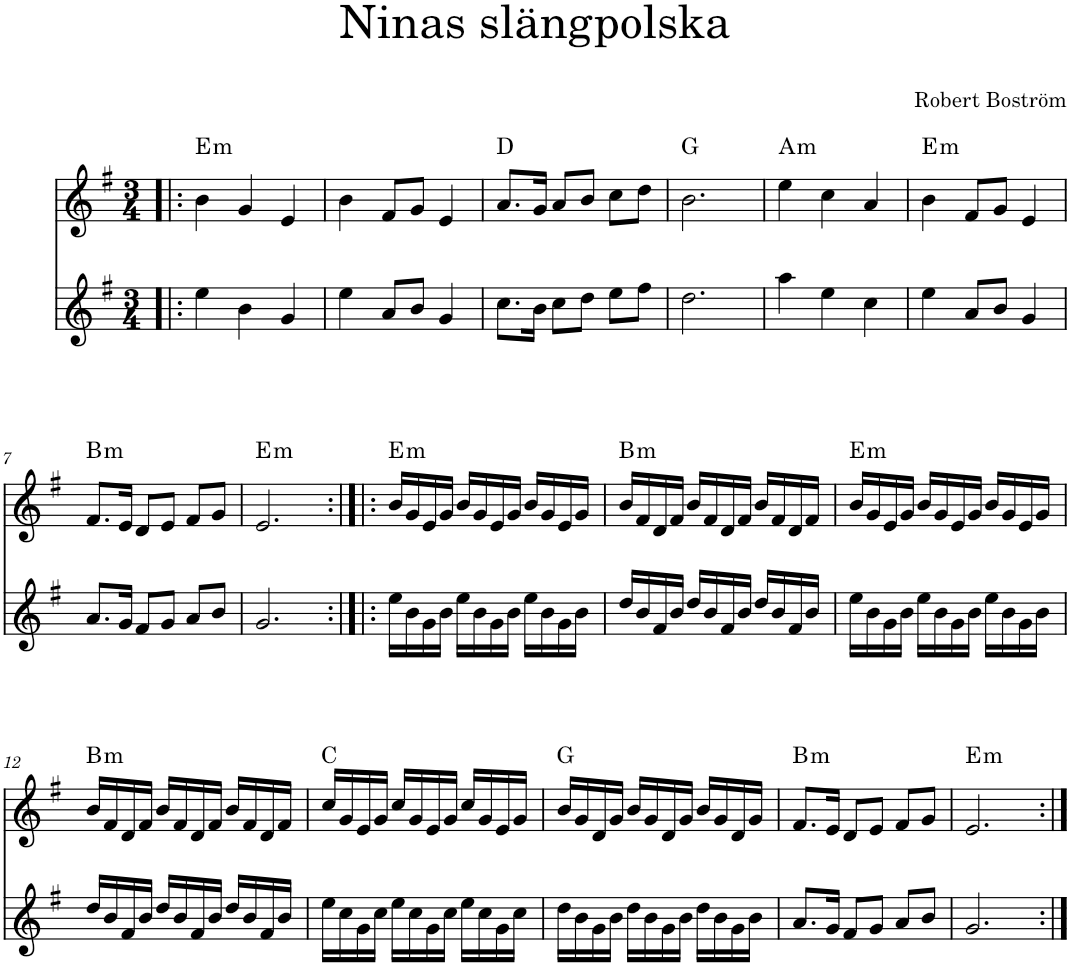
**kern	**kern	**harte
*part2	*part1	*part1
*staff2	*staff1	*
*I"dummy	*I"Piano	*
*	*I'Pno	*
*clefG2	*clefG2	*
*k[f#]	*k[f#]	*
*e:	*e:	*
*M3/4	*M3/4	*
=1!|:	=1!|:	=1!|:
!	!	!LO:H:kt=m
4ee\	4b\	E:min
4b\	4g/	.
4g/	4e/	.
=2	=2	=2
4ee\	4b\	.
8a/L	8f#/L	.
8b/J	8g/J	.
4g/	4e/	.
=3	=3	=3
8.cc\L	8.a/L	D:maj
16b\Jk	16g/Jk	.
8cc\L	8a/L	.
8dd\J	8b/J	.
8ee\L	8cc\L	.
8ff#\J	8dd\J	.
=4	=4	=4
2.dd\	2.b\	G:maj
=5	=5	=5
!	!	!LO:H:kt=m
4aa\	4ee\	A:min
4ee\	4cc\	.
4cc\	4a/	.
=6	=6	=6
!	!	!LO:H:kt=m
4ee\	4b\	E:min
8a/L	8f#/L	.
8b/J	8g/J	.
4g/	4e/	.
!!LO:LB:g=z
=7	=7	=7
!	!	!LO:H:kt=m
8.a/L	8.f#/L	B:min
16g/Jk	16e/Jk	.
8f#/L	8d/L	.
8g/J	8e/J	.
8a/L	8f#/L	.
8b/J	8g/J	.
=8	=8	=8
!	!	!LO:H:kt=m
2.g/	2.e/	E:min
=9:|!|:	=9:|!|:	=9:|!|:
!	!	!LO:H:kt=m
16ee\LL	16b/LL	E:min
16b\	16g/	.
16g\	16e/	.
16b\JJ	16g/JJ	.
16ee\LL	16b/LL	.
16b\	16g/	.
16g\	16e/	.
16b\JJ	16g/JJ	.
16ee\LL	16b/LL	.
16b\	16g/	.
16g\	16e/	.
16b\JJ	16g/JJ	.
=10	=10	=10
!	!	!LO:H:kt=m
16dd/LL	16b/LL	B:min
16b/	16f#/	.
16f#/	16d/	.
16b/JJ	16f#/JJ	.
16dd/LL	16b/LL	.
16b/	16f#/	.
16f#/	16d/	.
16b/JJ	16f#/JJ	.
16dd/LL	16b/LL	.
16b/	16f#/	.
16f#/	16d/	.
16b/JJ	16f#/JJ	.
=11	=11	=11
!	!	!LO:H:kt=m
16ee\LL	16b/LL	E:min
16b\	16g/	.
16g\	16e/	.
16b\JJ	16g/JJ	.
16ee\LL	16b/LL	.
16b\	16g/	.
16g\	16e/	.
16b\JJ	16g/JJ	.
16ee\LL	16b/LL	.
16b\	16g/	.
16g\	16e/	.
16b\JJ	16g/JJ	.
!!LO:LB:g=z
=12	=12	=12
!	!	!LO:H:kt=m
16dd/LL	16b/LL	B:min
16b/	16f#/	.
16f#/	16d/	.
16b/JJ	16f#/JJ	.
16dd/LL	16b/LL	.
16b/	16f#/	.
16f#/	16d/	.
16b/JJ	16f#/JJ	.
16dd/LL	16b/LL	.
16b/	16f#/	.
16f#/	16d/	.
16b/JJ	16f#/JJ	.
=13	=13	=13
16ee\LL	16cc/LL	C:maj
16cc\	16g/	.
16g\	16e/	.
16cc\JJ	16g/JJ	.
16ee\LL	16cc/LL	.
16cc\	16g/	.
16g\	16e/	.
16cc\JJ	16g/JJ	.
16ee\LL	16cc/LL	.
16cc\	16g/	.
16g\	16e/	.
16cc\JJ	16g/JJ	.
=14	=14	=14
16dd\LL	16b/LL	G:maj
16b\	16g/	.
16g\	16d/	.
16b\JJ	16g/JJ	.
16dd\LL	16b/LL	.
16b\	16g/	.
16g\	16d/	.
16b\JJ	16g/JJ	.
16dd\LL	16b/LL	.
16b\	16g/	.
16g\	16d/	.
16b\JJ	16g/JJ	.
=15	=15	=15
!	!	!LO:H:kt=m
8.a/L	8.f#/L	B:min
16g/Jk	16e/Jk	.
8f#/L	8d/L	.
8g/J	8e/J	.
8a/L	8f#/L	.
8b/J	8g/J	.
=16	=16	=16
!	!	!LO:H:kt=m
2.g/	2.e/	E:min
=:|!	=:|!	=:|!
*-	*-	*-
